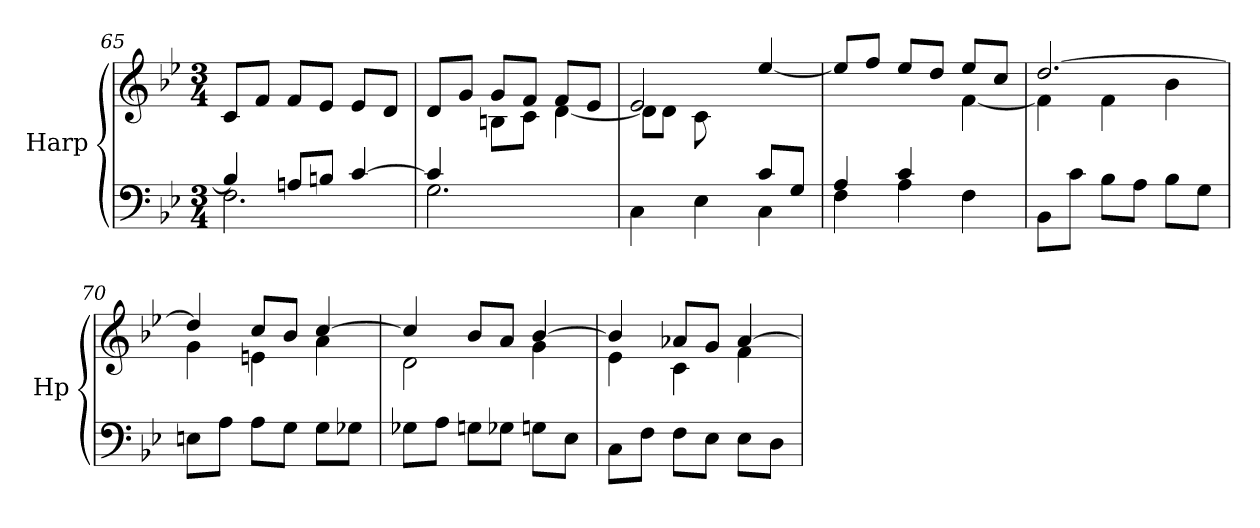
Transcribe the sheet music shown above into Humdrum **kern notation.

**kern	**kern
*part1	*part1
*staff2	*staff1
*I"Harp	*
*I'Hp	*
*clefF4	*clefG2
*k[b-e-]	*k[b-e-]
*M3/4	*M3/4
=65	=65
*^	*
4B-/]	2.F\	8c/L
.	.	8f/J
8An/L	.	8f/L
8Bn/J	.	8e-/J
[4c/	.	8e-/L
.	.	8d/J
!!LO:LB:g=z
=66	=66	=66
*	*	*^
4c/]	2.G\	8d/L	4ryy
.	.	8g/J	.
2ryy	.	8g/L	8Bn\L
.	.	8f/J	8c\J
.	.	8f/L	[4d\
.	.	8e-/J	.
=67	=67	=67	=67
4.ryy	4C\	2e-/	8d\L]
.	.	.	8d\J
.	4E-\	.	8c\L
8Bn/J	.	.	4.ryy
8c/L	4C\	[4ee-/	.
8G/J	.	.	.
=68	=68	=68	=68
4A/	4F\	8ee-/L]	2ryy
.	.	8ff/J	.
4c/	4A\	8ee-/L	.
.	.	8dd/J	.
4ryy	4F\	8ee-/L	[4f\
.	.	8cc/J	.
*v	*v	*	*
=69	=69	=69
8BB-\L	[2.dd/	4f\]
8c\J	.	.
8B-\L	.	4f\
8A\J	.	.
8B-\L	.	4b-\
8G\J	.	.
=70	=70	=70
8En\L	4dd/]	4g\
8A\J	.	.
8A\L	8cc/L	4en\
8G\J	8b-/J	.
8G\L	[4cc/	4a\
8G-X\J	.	.
=71	=71	=71
8G-X\L	4cc/]	2d\
8A\J	.	.
8Gn\L	8b-/L	.
8G-X\J	8a/J	.
8Gn\L	[4b-/	4g\
8E-\J	.	.
!!LO:LB:g=z	!!
=72	=72	=72
8C\L	4b-/]	4e-\
8F\J	.	.
8F\L	8a-X/L	4c\
8E-\J	8g/J	.
8E-\L	[4a-/	4f\
8D\J	.	.
*	*v	*v
=	=
*-	*-
